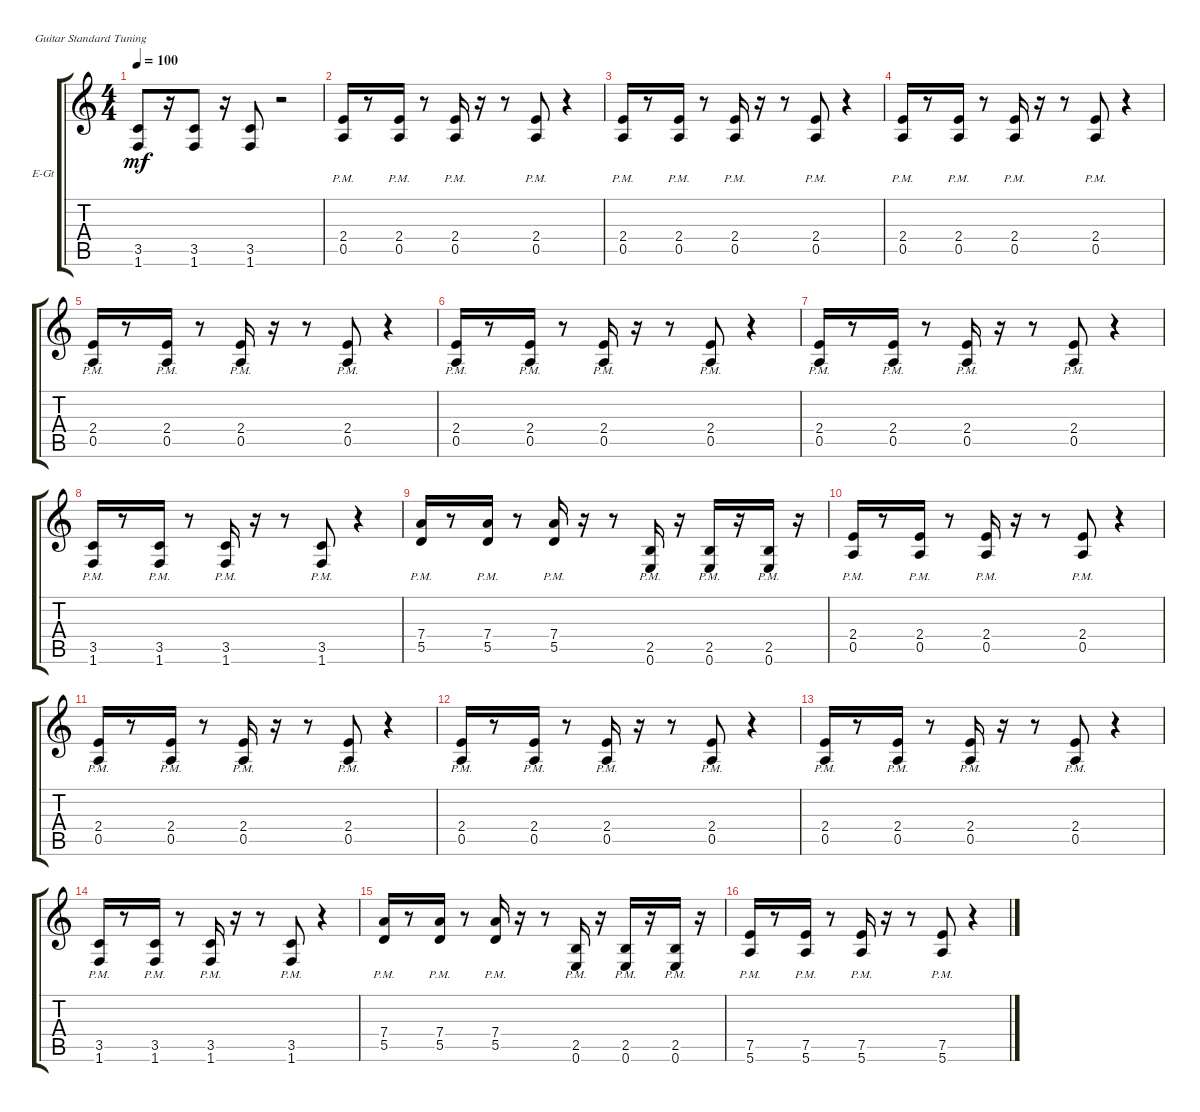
\defaultSystemsLayout 4
\bracketExtendMode groupsimilarinstruments
\firstSystemTrackNameOrientation horizontal
\otherSystemsTrackNameOrientation horizontal
\track ("R-Gt" "E-Gt") {instrument distortionguitar}
\staff {score tabs}
\tuning (E4 B3 G3 D3 A2 E2)
\ts (4 4)
\tempo 100
\clef g2
\ks c
(3.5 1.6).8{dy mf} r.16 (1.6 3.5).8 r.16 (1.6 3.5).8 r.2 |
(0.5{pm} 2.4{pm}).16 r.8 (0.5{pm} 2.4{pm}).16 r.8 (0.5{pm} 2.4{pm}).16 r.16 r.8 (0.5{pm} 2.4{pm}).8 r.4 |
(0.5{pm} 2.4{pm}).16 r.8 (0.5{pm} 2.4{pm}).16 r.8 (0.5{pm} 2.4{pm}).16 r.16 r.8 (0.5{pm} 2.4{pm}).8 r.4 |
(0.5{pm} 2.4{pm}).16 r.8 (0.5{pm} 2.4{pm}).16 r.8 (0.5{pm} 2.4{pm}).16 r.16 r.8 (0.5{pm} 2.4{pm}).8 r.4 |
(0.5{pm} 2.4{pm}).16 r.8 (0.5{pm} 2.4{pm}).16 r.8 (0.5{pm} 2.4{pm}).16 r.16 r.8 (0.5{pm} 2.4{pm}).8 r.4 |
(0.5{pm} 2.4{pm}).16 r.8 (0.5{pm} 2.4{pm}).16 r.8 (0.5{pm} 2.4{pm}).16 r.16 r.8 (0.5{pm} 2.4{pm}).8 r.4 |
(0.5{pm} 2.4{pm}).16 r.8 (0.5{pm} 2.4{pm}).16 r.8 (0.5{pm} 2.4{pm}).16 r.16 r.8 (0.5{pm} 2.4{pm}).8 r.4 |
(1.6{pm} 3.5{pm}).16 r.8 (1.6{pm} 3.5{pm}).16 r.8 (1.6{pm} 3.5{pm}).16 r.16 r.8 (1.6{pm} 3.5{pm}).8 r.4 |
(5.5{pm} 7.4{pm}).16 r.8 (5.5{pm} 7.4{pm}).16 r.8 (5.5{pm} 7.4{pm}).16 r.16 r.8 (0.6{pm} 2.5{pm}).16 r.16 (0.6{pm} 2.5{pm}).16 r.16 (0.6{pm} 2.5{pm}).16 r.16 |
(0.5{pm} 2.4{pm}).16 r.8 (0.5{pm} 2.4{pm}).16 r.8 (0.5{pm} 2.4{pm}).16 r.16 r.8 (0.5{pm} 2.4{pm}).8 r.4 |
(0.5{pm} 2.4{pm}).16 r.8 (0.5{pm} 2.4{pm}).16 r.8 (0.5{pm} 2.4{pm}).16 r.16 r.8 (0.5{pm} 2.4{pm}).8 r.4 |
(0.5{pm} 2.4{pm}).16 r.8 (0.5{pm} 2.4{pm}).16 r.8 (0.5{pm} 2.4{pm}).16 r.16 r.8 (0.5{pm} 2.4{pm}).8 r.4 |
(0.5{pm} 2.4{pm}).16 r.8 (0.5{pm} 2.4{pm}).16 r.8 (0.5{pm} 2.4{pm}).16 r.16 r.8 (0.5{pm} 2.4{pm}).8 r.4 |
(1.6{pm} 3.5{pm}).16 r.8 (1.6{pm} 3.5{pm}).16 r.8 (1.6{pm} 3.5{pm}).16 r.16 r.8 (1.6{pm} 3.5{pm}).8 r.4 |
(5.5{pm} 7.4{pm}).16 r.8 (5.5{pm} 7.4{pm}).16 r.8 (5.5{pm} 7.4{pm}).16 r.16 r.8 (0.6{pm} 2.5{pm}).16 r.16 (0.6{pm} 2.5{pm}).16 r.16 (0.6{pm} 2.5{pm}).16 r.16 |
(5.6{pm} 7.5{pm}).16 r.8 (5.6{pm} 7.5{pm}).16 r.8 (5.6{pm} 7.5{pm}).16 r.16 r.8 (5.6{pm} 7.5{pm}).8 r.4
